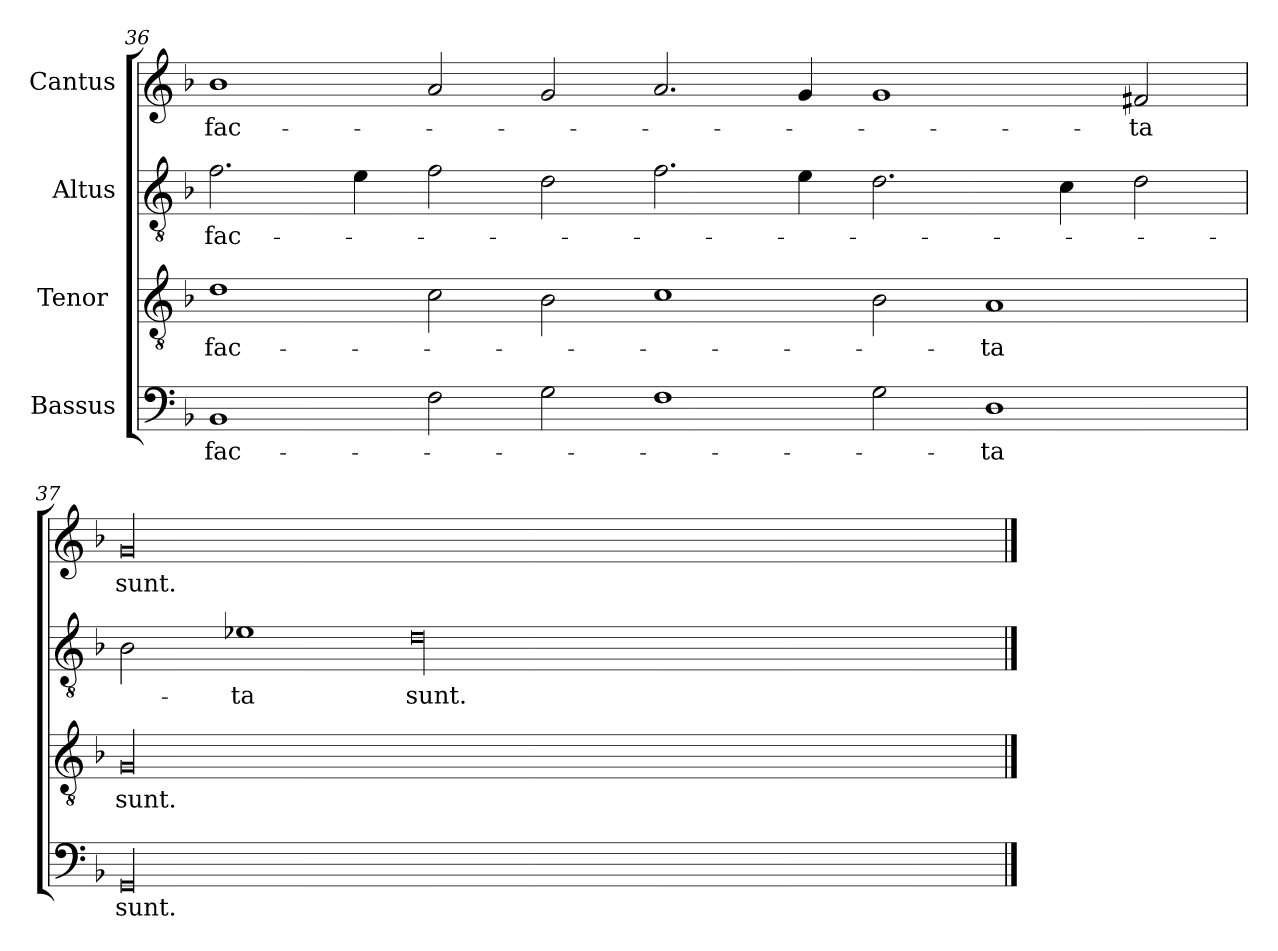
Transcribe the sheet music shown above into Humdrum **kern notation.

**kern	**text	**kern	**text	**kern	**text	**kern	**text
*part4	*part4	*part3	*part3	*part2	*part2	*part1	*part1
*staff4	*staff4	*staff3	*staff3	*staff2	*staff2	*staff1	*staff1
*I"Bassus	*	*I"Tenor 	*	*I"Altus	*	*I"Cantus	*
*clefF4	*	*clefGv2	*	*clefGv2	*	*clefG2	*
*k[b-]	*	*k[b-]	*	*k[b-]	*	*k[b-]	*
*F:	*	*F:	*	*F:	*	*F:	*
=36	=36	=36	=36	=36	=36	=36	=36
1BB-/	fac-	1d\	fac-	2.f\	fac-	1b-\	fac-
.	.	.	.	4e\	.	.	.
2F\	.	2c\	.	2f\	.	2a/	.
2G\	.	2B-\	.	2d\	.	2g/	.
1F\	.	1c\	.	2.f\	.	2.a/	.
.	.	.	.	4e\	.	4g/	.
2G\	.	2B-\	.	2.d\	.	1g/	.
1D\	-ta	1A/	-ta	.	.	.	.
.	.	.	.	4c\	.	.	.
.	.	.	.	2d\	.	2f#X/	-ta
=37	=37	=37	=37	=37	=37	=37	=37
00GG/	sunt.	00G/	sunt.	2B-\	.	00g/	sunt.
.	.	.	.	1e-X\	-ta	.	.
.	.	.	.	00d\	sunt.	.	.
2ryy	.	2ryy	.	.	.	2ryy	.
1ryy	.	1ryy	.	.	.	1ryy	.
==	==	==	==	==	==	==	==
*-	*-	*-	*-	*-	*-	*-	*-
